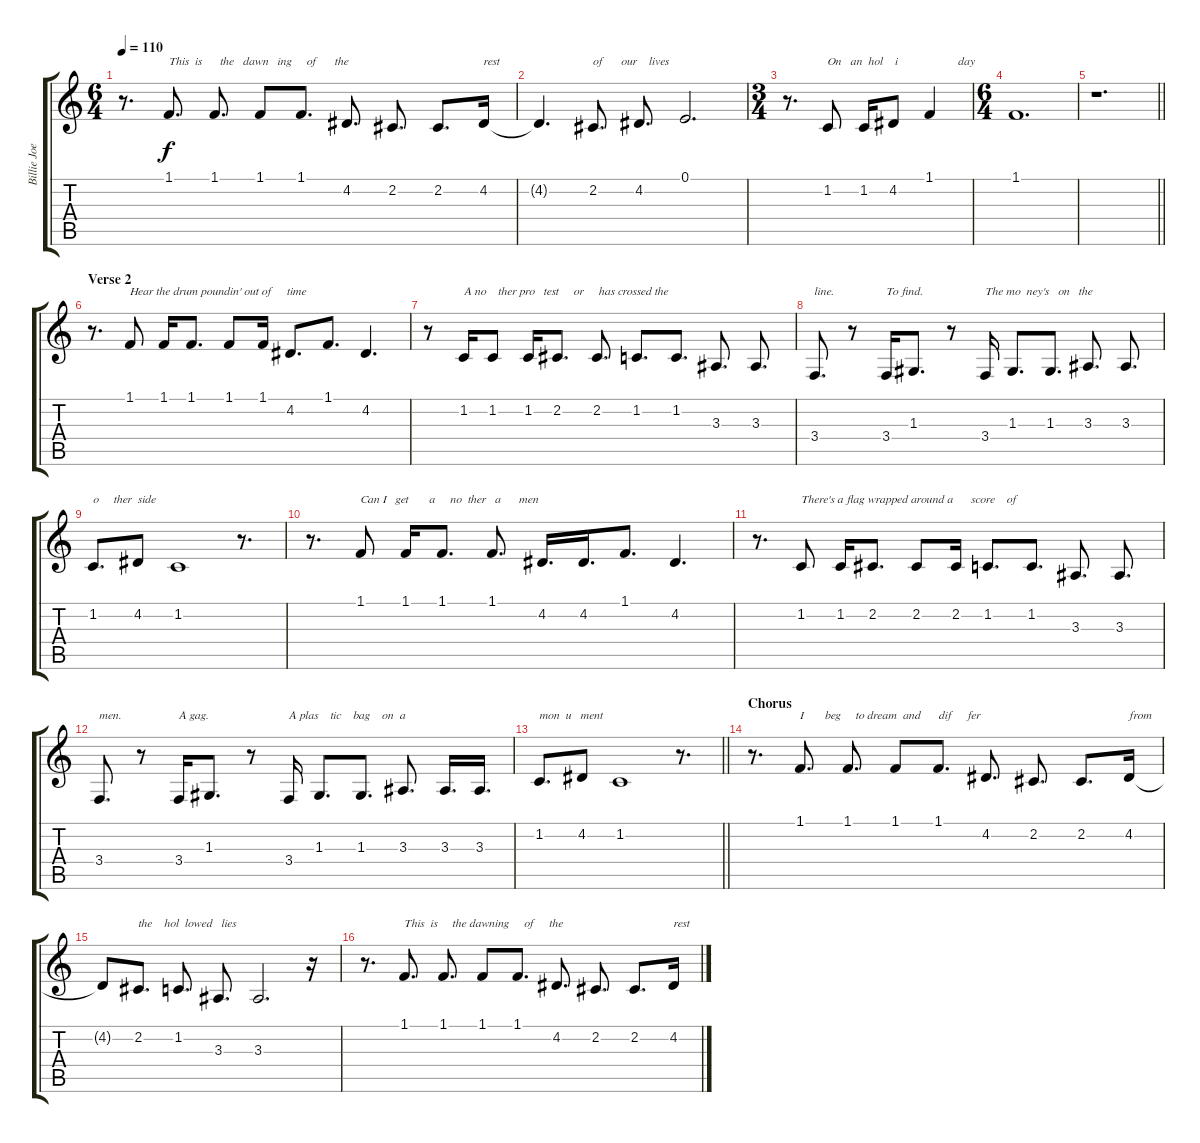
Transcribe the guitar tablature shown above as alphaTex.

\track ("Billie Joe Armstrong (Vocals)" "Billie Joe") {instrument lead2sawtooth}
\staff {score tabs}
\tuning (E4 B3 G3 D3 A2 E2) {hide}
\ts (6 4)
\tempo 110
\clef g2
\ks c
r.8{d dy f} 1.1.8{d txt "This  is      the   dawn   ing     of      the"} 1.1.8{d} 1.1.8 1.1.8{d} 4.2.8{d} 2.2.8{d} 2.2.8{d} 4.2.16{txt "rest"} |
4.2{t}.4{d} 2.2.8{d txt "of      our    lives"} 4.2.8{d} 0.1.2{d} |
\ts (3 4)
r.8{d} 1.2.8{txt "On   an  hol    i                    day"} 1.2.16 4.2.8 1.1.4 |
\ts (6 4)
1.1.1{d} |
\barLineRight lightlight
r.1{d} |
\section ("" "Verse 2")
r.8{d} 1.1.8{txt "Hear the drum poundin' out of     time"} 1.1.16 1.1.8{d} 1.1.8 1.1.16 4.2.8{d} 1.1.8{d} 4.2.4{d} |
r.8 1.2.16{txt "A no    ther pro   test     or     has crossed the"} 1.2.8 1.2.16 2.2.8{d} 2.2.8{d} 1.2.8{d} 1.2.8{d} 3.3.8{d} 3.3.8{d} |
3.4.8{d txt "line."} r.8 3.4.16{txt "To find."} 1.3.8{d} r.8 3.4.16{txt "The mo  ney's   on   the"} 1.3.8{d} 1.3.8{d} 3.3.8{d} 3.3.8{d} |
1.2.8{d txt "o     ther  side"} 4.2.8 1.2.1 r.8{d} |
r.8{d} 1.1.8{txt "Can I   get       a     no  ther   a      men"} 1.1.16 1.1.8{d} 1.1.8{d} 4.2.16{d} 4.2.16{d} 1.1.8{d} 4.2.4{d} |
r.8{d} 1.2.8{txt "There's a flag wrapped around a      score    of"} 1.2.16 2.2.8{d} 2.2.8 2.2.16 1.2.8{d} 1.2.8{d} 3.3.8{d} 3.3.8{d} |
3.4.8{d txt "men."} r.8 3.4.16{txt "A gag."} 1.3.8{d} r.8 3.4.16{txt "A plas    tic    bag    on  a"} 1.3.8{d} 1.3.8{d} 3.3.8{d} 3.3.16{d} 3.3.16{d} |
\barLineRight lightlight
1.2.8{d txt "mon  u   ment"} 4.2.8 1.2.1 r.8{d} |
\section ("" "Chorus")
r.8{d} 1.1.8{d txt "I       beg     to dream  and      dif     fer    "} 1.1.8{d} 1.1.8 1.1.8{d} 4.2.8{d} 2.2.8{d} 2.2.8{d} 4.2.16{txt "from"} |
4.2{t}.8 2.2.8{d txt "the    hol  lowed   lies"} 1.2.8{d} 3.3.8{d} 3.3.2{d} r.16 |
r.8{d} 1.1.8{d txt "This  is     the dawning     of     the"} 1.1.8{d} 1.1.8 1.1.8{d} 4.2.8{d} 2.2.8{d} 2.2.8{d} 4.2.16{txt "rest"}
